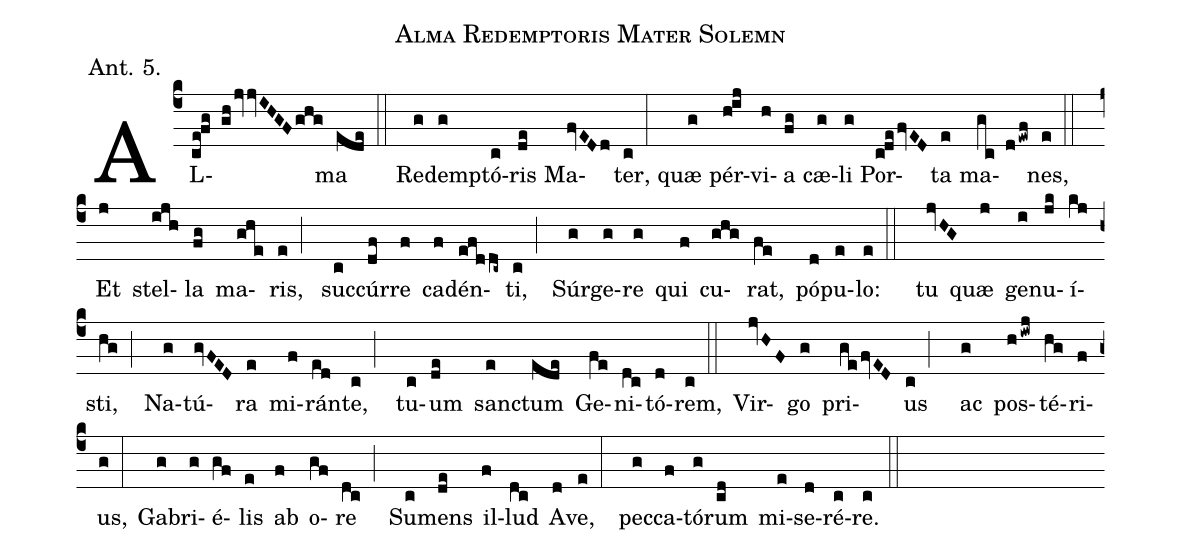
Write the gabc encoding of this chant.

name: Alma Redemptoris Mater Solemn;
annotation: Ant. 5.;
%%
(c4) AL(ce!fg ghjvjvIHGFghg)ma(ede::) Re(g)demp(g)tó(c)ris(de) Ma(fvEDd)ter,(c:) quæ(g) pér(hij)vi(h)a(fg) cæ(g)li(g)
Por(cdefvED)ta(e) ma(gc dewf)nes,(e::) Et(j) stel(ijh)la(fg) ma(ghe)ris,(e;) suc(c)cúr(df)re(f) ca(f)dén(efddc~)ti,(c;)
Súr(g)ge(g)re(g) qui(f) cu(ghg)rat,(fe) pó(d)pu(e)lo:(e::) tu(jvHG) quæ(j) ge(i)nu(jk)í(kj)sti,(hg;)
Na(g)tú(gvFED)ra(e) mi(f)rán(ed)te,(c;) tu(c)um(de) sanc(e)tum(ede) Ge(fe)ni(dc)tó(d)rem,(c::)
Vir(jvHF)go(g) pri(gefvED)us(c;) ac(g) pos(hiwj)té(hg)ri(f)us,(g:) Ga(g)bri(g)é(gf)lis(e) ab(f) o(gf)re(dc;)
Su(c)mens(de) il(f)lud(dc) A(d)ve,(e:) pec(g)ca(f)tó(g)rum(cd) mi(e)se(d)ré(c)re.(c::)
